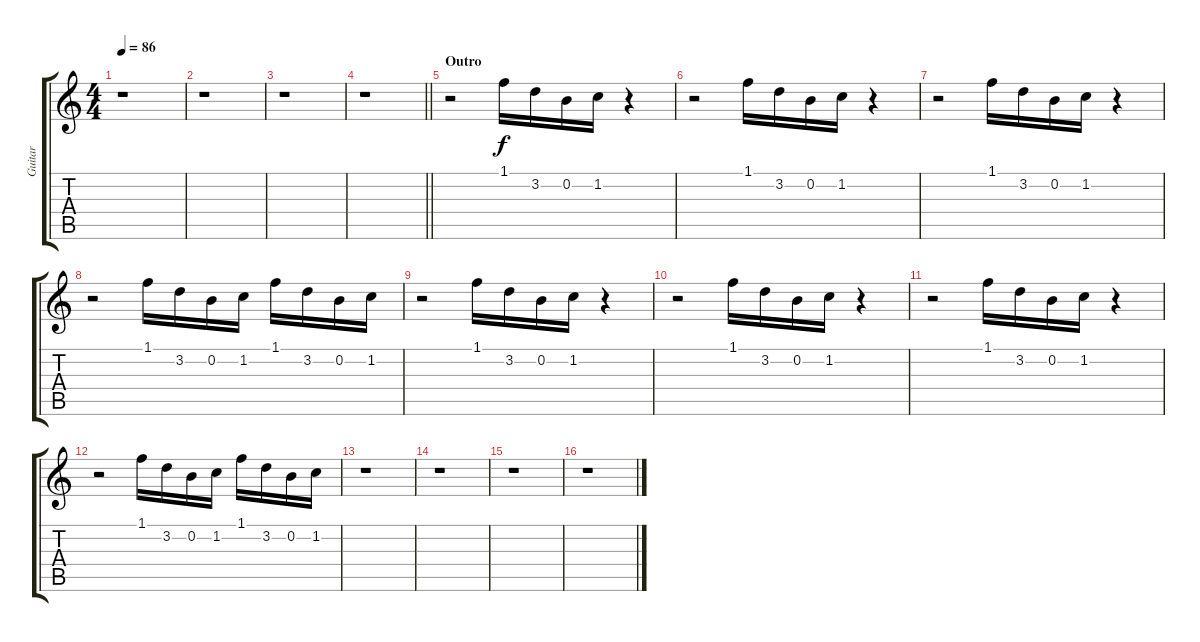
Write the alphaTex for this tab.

\track ("Guitar" "Guitar") {instrument electricguitarclean}
\staff {score tabs}
\tuning (E4 B3 G3 D3 A2 E2) {hide}
\ts (4 4)
\tempo 86
\clef g2
\ks c
r.1{dy f} |
r.1 |
r.1 |
\barLineRight lightlight
r.1 |
\section ("" "Outro")
r.2 1.1.16 3.2.16 0.2.16 1.2.16 r.4 |
r.2 1.1.16 3.2.16 0.2.16 1.2.16 r.4 |
r.2 1.1.16 3.2.16 0.2.16 1.2.16 r.4 |
r.2 1.1.16 3.2.16 0.2.16 1.2.16 1.1.16 3.2.16 0.2.16 1.2.16 |
r.2 1.1.16 3.2.16 0.2.16 1.2.16 r.4 |
r.2 1.1.16 3.2.16 0.2.16 1.2.16 r.4 |
r.2 1.1.16 3.2.16 0.2.16 1.2.16 r.4 |
r.2 1.1.16 3.2.16 0.2.16 1.2.16 1.1.16 3.2.16 0.2.16 1.2.16 |
r.1 |
r.1 |
r.1 |
r.1
